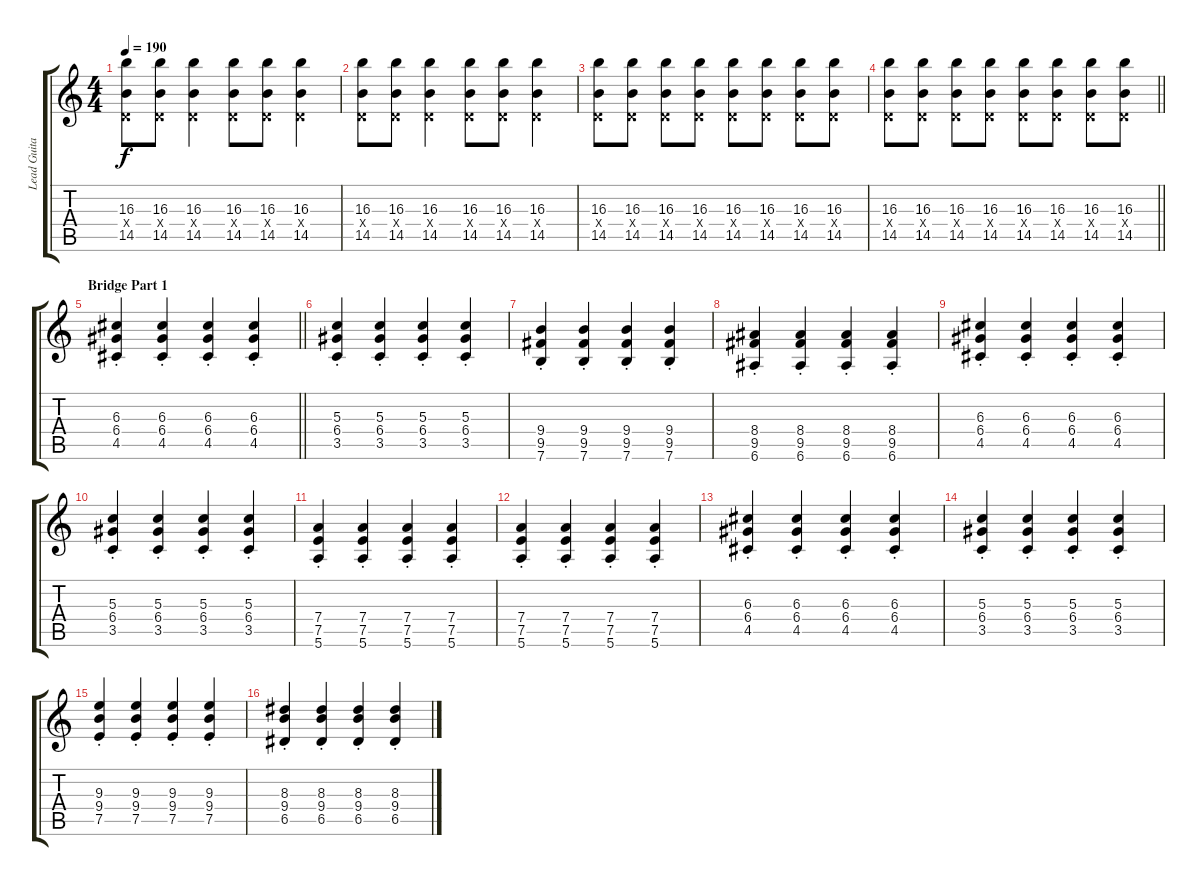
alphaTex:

\track ("Lead Guitar" "Lead Guita") {instrument overdrivenguitar}
\staff {score tabs}
\tuning (E4 B3 G3 D3 A2 E2) {hide}
\ts (4 4)
\tempo 190
\clef g2
\ks c
(16.3 0.4{x} 14.5).8{dy f} (16.3 0.4{x} 14.5).8 (16.3 0.4{x} 14.5).4 (16.3 0.4{x} 14.5).8 (16.3 0.4{x} 14.5).8 (16.3 0.4{x} 14.5).4 |
(16.3 0.4{x} 14.5).8 (16.3 0.4{x} 14.5).8 (16.3 0.4{x} 14.5).4 (16.3 0.4{x} 14.5).8 (16.3 0.4{x} 14.5).8 (16.3 0.4{x} 14.5).4 |
(16.3 0.4{x} 14.5).8 (16.3 0.4{x} 14.5).8 (16.3 0.4{x} 14.5).8 (16.3 0.4{x} 14.5).8 (16.3 0.4{x} 14.5).8 (16.3 0.4{x} 14.5).8 (16.3 0.4{x} 14.5).8 (16.3 0.4{x} 14.5).8 |
\barLineRight lightlight
(16.3 0.4{x} 14.5).8 (16.3 0.4{x} 14.5).8 (16.3 0.4{x} 14.5).8 (16.3 0.4{x} 14.5).8 (16.3 0.4{x} 14.5).8 (16.3 0.4{x} 14.5).8 (16.3 0.4{x} 14.5).8 (16.3 0.4{x} 14.5).8 |
\section ("" "Bridge Part 1")
\barLineRight lightlight
(6.3{st} 6.4{st} 4.5{st}).4 (6.3{st} 6.4{st} 4.5{st}).4 (6.3{st} 6.4{st} 4.5{st}).4 (6.3{st} 6.4{st} 4.5{st}).4 |
(5.3{st} 6.4{st} 3.5{st}).4 (5.3{st} 6.4{st} 3.5{st}).4 (5.3{st} 6.4{st} 3.5{st}).4 (5.3{st} 6.4{st} 3.5{st}).4 |
(9.4{st} 9.5{st} 7.6{st}).4 (9.4{st} 9.5{st} 7.6{st}).4 (9.4{st} 9.5{st} 7.6{st}).4 (9.4{st} 9.5{st} 7.6{st}).4 |
(8.4{st} 9.5{st} 6.6{st}).4 (8.4{st} 9.5{st} 6.6{st}).4 (8.4{st} 9.5{st} 6.6{st}).4 (8.4{st} 9.5{st} 6.6{st}).4 |
(6.3{st} 6.4{st} 4.5{st}).4 (6.3{st} 6.4{st} 4.5{st}).4 (6.3{st} 6.4{st} 4.5{st}).4 (6.3{st} 6.4{st} 4.5{st}).4 |
(5.3{st} 6.4{st} 3.5{st}).4 (5.3{st} 6.4{st} 3.5{st}).4 (5.3{st} 6.4{st} 3.5{st}).4 (5.3{st} 6.4{st} 3.5{st}).4 |
(7.4{st} 7.5{st} 5.6{st}).4 (7.4{st} 7.5{st} 5.6{st}).4 (7.4{st} 7.5{st} 5.6{st}).4 (7.4{st} 7.5{st} 5.6{st}).4 |
(7.4{st} 7.5{st} 5.6{st}).4 (7.4{st} 7.5{st} 5.6{st}).4 (7.4{st} 7.5{st} 5.6{st}).4 (7.4{st} 7.5{st} 5.6{st}).4 |
(6.3{st} 6.4{st} 4.5{st}).4 (6.3{st} 6.4{st} 4.5{st}).4 (6.3{st} 6.4{st} 4.5{st}).4 (6.3{st} 6.4{st} 4.5{st}).4 |
(5.3{st} 6.4{st} 3.5{st}).4 (5.3{st} 6.4{st} 3.5{st}).4 (5.3{st} 6.4{st} 3.5{st}).4 (5.3{st} 6.4{st} 3.5{st}).4 |
(9.3{st} 9.4{st} 7.5{st}).4 (9.3{st} 9.4{st} 7.5{st}).4 (9.3{st} 9.4{st} 7.5{st}).4 (9.3{st} 9.4{st} 7.5{st}).4 |
(8.3{st} 9.4{st} 6.5{st}).4 (8.3{st} 9.4{st} 6.5{st}).4 (8.3{st} 9.4{st} 6.5{st}).4 (8.3{st} 9.4{st} 6.5{st}).4
